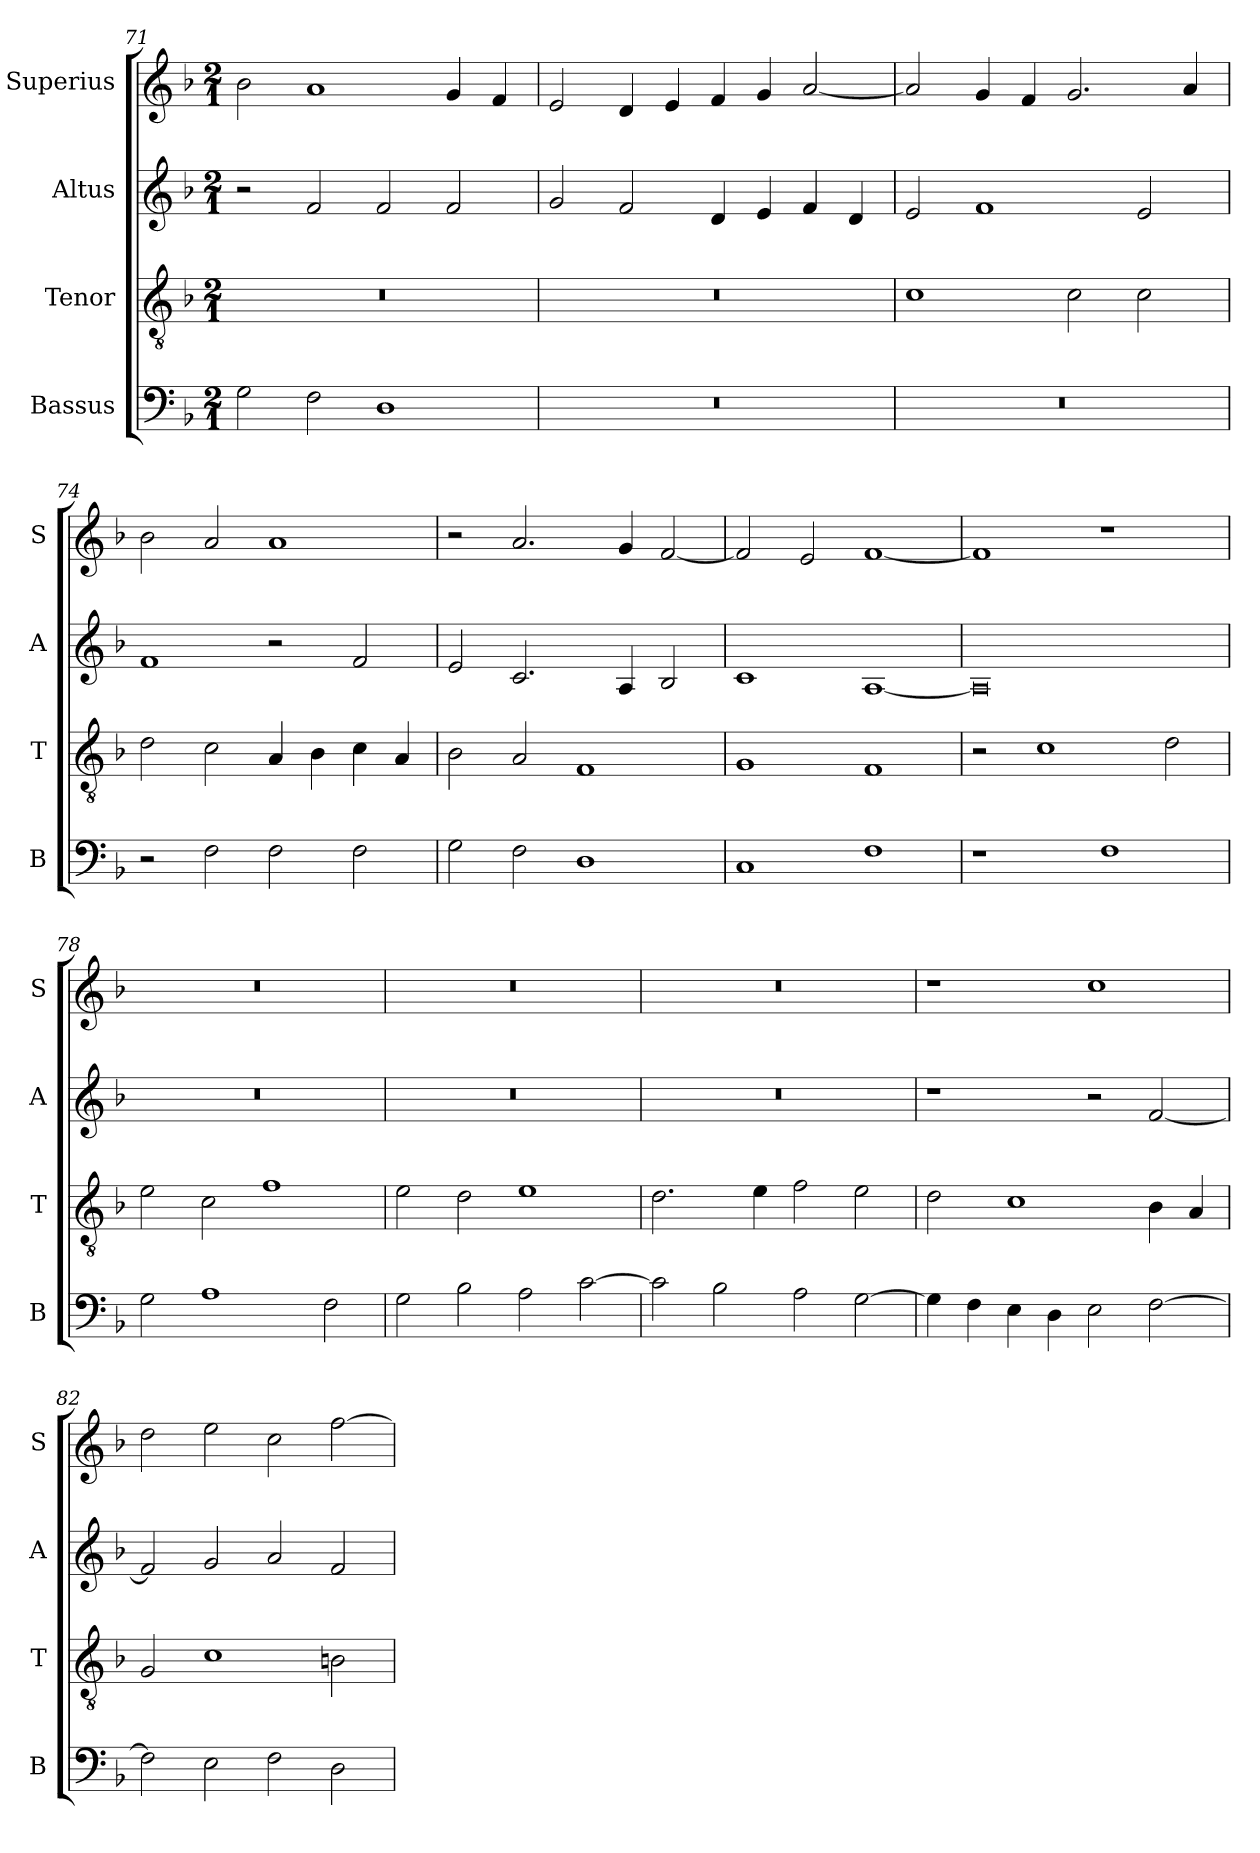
**kern	**kern	**kern	**kern
*part4	*part3	*part2	*part1
*staff4	*staff3	*staff2	*staff1
*I"Bassus	*I"Tenor	*I"Altus	*I"Superius
*I'B	*I'T	*I'A	*I'S
*clefF4	*clefGv2	*clefG2	*clefG2
*k[b-]	*k[b-]	*k[b-]	*k[b-]
*d:	*d:	*d:	*d:
*M2/1	*M2/1	*M2/1	*M2/1
=71	=71	=71	=71
2G	0r	2r	2b-
2F	.	2f	1a
1D	.	2f	.
.	.	2f	4g
.	.	.	4f
=72	=72	=72	=72
0r	0r	2g	2e
.	.	2f	4d
.	.	.	4e
.	.	4d	4f
.	.	4e	4g
.	.	4f	[2a
.	.	4d	.
=73	=73	=73	=73
0r	1c	2e	2a]
.	.	1f	4g
.	.	.	4f
.	2c	.	2.g
.	2c	2e	.
.	.	.	4a
=74	=74	=74	=74
2r	2d	1f	2b-
2F	2c	.	2a
2F	4A	2r	1a
.	4B-	.	.
2F	4c	2f	.
.	4A	.	.
=75	=75	=75	=75
2G	2B-	2e	2r
2F	2A	2.c	2.a
1D	1F	.	.
.	.	4A	4g
.	.	2B-	[2f
=76	=76	=76	=76
1C	1G	1c	2f]
.	.	.	2e
1F	1F	[1A	[1f
=77	=77	=77	=77
1r	2r	0A]	1f]
.	1c	.	.
1F	.	.	1r
.	2d	.	.
=78	=78	=78	=78
2G	2e	0r	0r
1A	2c	.	.
.	1f	.	.
2F	.	.	.
=79	=79	=79	=79
2G	2e	0r	0r
2B-	2d	.	.
2A	1e	.	.
[2c	.	.	.
=80	=80	=80	=80
2c]	2.d	0r	0r
2B-	.	.	.
.	4e	.	.
2A	2f	.	.
[2G	2e	.	.
=81	=81	=81	=81
4G]	2d	1r	1r
4F	.	.	.
4E	1c	.	.
4D	.	.	.
2E	.	2r	1cc
[2F	4B-	[2f	.
.	4A	.	.
=82	=82	=82	=82
2F]	2G	2f]	2dd
2E	1c	2g	2ee
2F	.	2a	2cc
2D	2Bn	2f	[2ff
=	=	=	=
*-	*-	*-	*-
